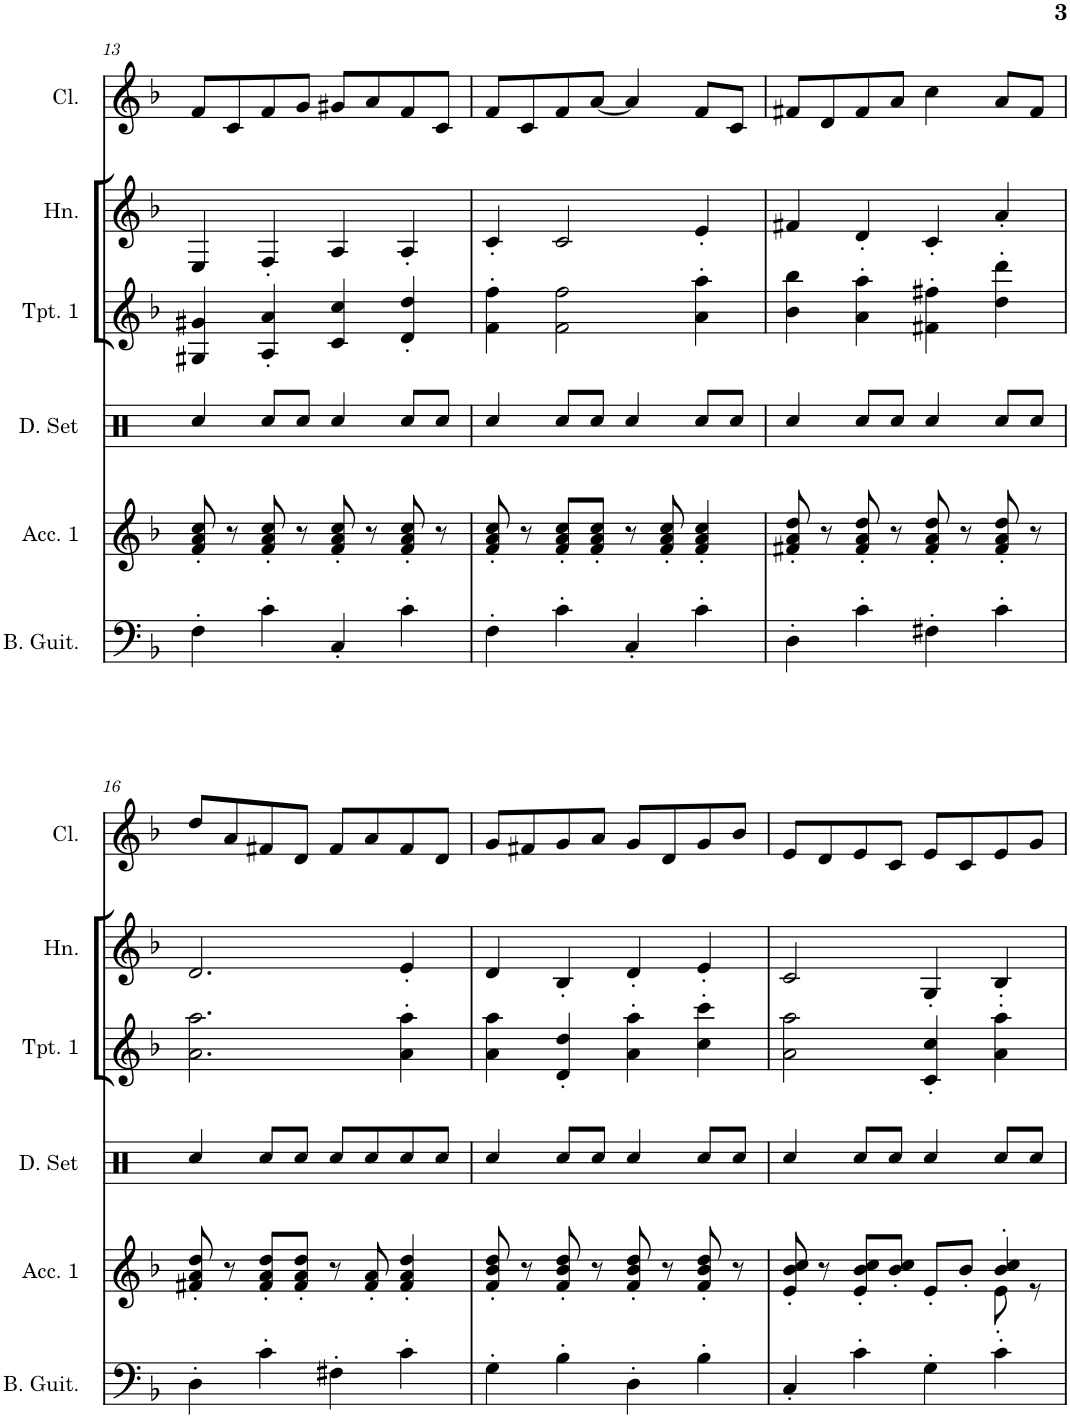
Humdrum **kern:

**kern	**kern	**kern	**kern	**kern	**kern
*part6	*part5	*part4	*part3	*part2	*part1
*staff6	*staff5	*staff4	*staff3	*staff2	*staff1
*I"Bass Guitar	*I"Accordion 1	*I"Drumset	*I"Trumpet 1	*I"Horn	*I"Clarinet
*I'B. Guit.	*I'Acc. 1	*I'D. Set	*I'Tpt. 1	*I'Hn.	*I'Cl.
!!LO:PB:g=z
*clefF4	*clefG2	*clefX	*clefG2	*clefG2	*clefG2
*Trd7c12	*	*	*Trd1c2	*Trd4c7	*Trd1c2
*k[b-]	*k[b-]	*k[]	*k[b-]	*k[b-]	*k[b-]
*M2/2	*M2/2	*M2/2	*M2/2	*M2/2	*M2/2
*met(c|)	*met(c|)	*met(c|)	*met(c|)	*met(c|)	*met(c|)
=13	=13	=13	=13	=13	=13
4F'\	8f/' 8a/' 8cc/'	4Rcc/	4G#X/ 4g#X/	4E/	8f/L
.	8r	.	.	.	8c/
4c'\	8f/' 8a/' 8cc/'	8Rcc/L	4A/' 4a/'	4F'/	8f/
.	8r	8Rcc/J	.	.	8g/J
4C'/	8f/' 8a/' 8cc/'	4Rcc/	4c/ 4cc/	4A/	8g#X/L
.	8r	.	.	.	8a/
4c'\	8f/' 8a/' 8cc/'	8Rcc/L	4d/' 4dd/'	4A'/	8f/
.	8r	8Rcc/J	.	.	8c/J
=14	=14	=14	=14	=14	=14
4F'\	8f/' 8a/' 8cc/'	4Rcc/	4f\' 4ff\'	4c'/	8f/L
.	8r	.	.	.	8c/
4c'\	8f/' 8a/' 8cc/'L	8Rcc/L	2f\ 2ff\	2c/	8f/
.	8f/' 8a/' 8cc/'J	8Rcc/J	.	.	[8a/J
4C'/	8r	4Rcc/	.	.	4a/]
.	8f/' 8a/' 8cc/'	.	.	.	.
4c'\	4f/' 4a/' 4cc/'	8Rcc/L	4a\' 4aa\'	4e'/	8f/L
.	.	8Rcc/J	.	.	8c/J
=15	=15	=15	=15	=15	=15
4D'\	8f#X/' 8a/' 8dd/'	4Rcc/	4b-\ 4bb-\	4f#X/	8f#X/L
.	8r	.	.	.	8d/
4c'\	8f#/' 8a/' 8dd/'	8Rcc/L	4a\' 4aa\'	4d'/	8f#/
.	8r	8Rcc/J	.	.	8a/J
4F#X'\	8f#/' 8a/' 8dd/'	4Rcc/	4f#X\' 4ff#X\'	4c'/	4cc\
.	8r	.	.	.	.
4c'\	8f#/' 8a/' 8dd/'	8Rcc/L	4dd\' 4ddd\'	4a'/	8a/L
.	8r	8Rcc/J	.	.	8f#/J
!!LO:LB:g=z
=16	=16	=16	=16	=16	=16
4D'\	8f#X/' 8a/' 8dd/'	4Rcc/	2.a\ 2.aa\	2.d/	8dd/L
.	8r	.	.	.	8a/
4c'\	8f#/' 8a/' 8dd/'L	8Rcc/L	.	.	8f#X/
.	8f#/' 8a/' 8dd/'J	8Rcc/J	.	.	8d/J
4F#X'\	8r	8Rcc/L	.	.	8f#/L
.	8f#/' 8a/'	8Rcc/	.	.	8a/
4c'\	4f#/' 4a/' 4dd/'	8Rcc/	4a\' 4aa\'	4e'/	8f#/
.	.	8Rcc/J	.	.	8d/J
=17	=17	=17	=17	=17	=17
4G'\	8f/' 8b-/' 8dd/'	4Rcc/	4a\ 4aa\	4d/	8g/L
.	8r	.	.	.	8f#X/
4B-'\	8f/' 8b-/' 8dd/'	8Rcc/L	4d/' 4dd/'	4B-'/	8g/
.	8r	8Rcc/J	.	.	8a/J
4D'\	8f/' 8b-/' 8dd/'	4Rcc/	4a\' 4aa\'	4d'/	8g/L
.	8r	.	.	.	8d/
4B-'\	8f/' 8b-/' 8dd/'	8Rcc/L	4cc\' 4ccc\'	4e'/	8g/
.	8r	8Rcc/J	.	.	8b-/J
=18	=18	=18	=18	=18	=18
*	*^	*	*	*	*
4C'/	8e/' 8b-/' 8cc/'	2.ryy	4Rcc/	2a\ 2aa\	2c/	8e/L
.	8r	.	.	.	.	8d/
4c'\	8e/' 8b-/' 8cc/'L	.	8Rcc/L	.	.	8e/
.	8b-/' 8cc/'J	.	8Rcc/J	.	.	8c/J
4G'\	8e'/L	.	4Rcc/	4c/' 4cc/'	4G'/	8e/L
.	8b-'/J	.	.	.	.	8c/
4c'\	4b-/' 4cc/'	8e'\	8Rcc/L	4a\' 4aa\'	4B-'/	8e/
.	.	8r	8Rcc/J	.	.	8g/J
*	*v	*v	*	*	*	*
=	=	=	=	=	=
*-	*-	*-	*-	*-	*-
